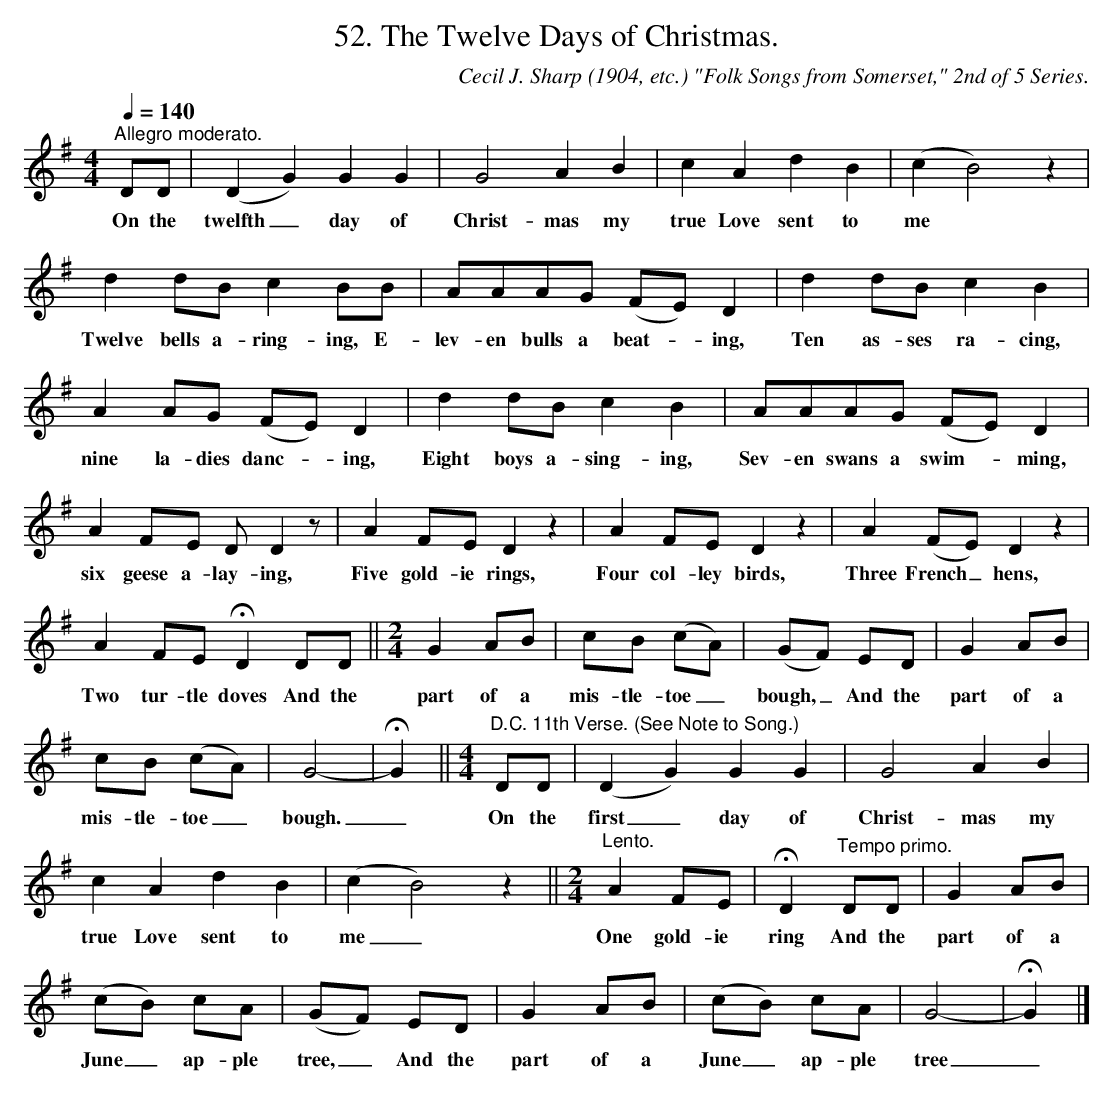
X:1
T:52. The Twelve Days of Christmas.
C:Cecil J. Sharp (1904, etc.) "Folk Songs from Somerset," 2nd of 5 Series.
L:1/8
Q:1/4=140
M:4/4
K:G
"^Allegro moderato." DD | (D2 G2) G2 G2 | G4 A2 B2 | c2 A2 d2 B2 | (c2 B4) z2 |$ d2 dB c2 BB |
w: On the|twelfth _ day of|Christ- mas my|true Love sent to|me *|Twelve bells a- ring- ing, E-|
AAAG (FE) D2 | d2 dB c2 B2 |$ A2 AG (FE) D2 | d2 dB c2 B2 | AAAG (FE) D2 |$ A2 FE D D2 z |
w: lev- en bulls a beat- * ing,|Ten as- ses ra- cing,|nine la- dies danc- * ing,|Eight boys a- sing- ing,|Sev- en swans a swim- * ming,|six geese a- lay- ing,|
A2 FE D2 z2 | A2 FE D2 z2 | A2 (FE) D2 z2 |$ A2 FE !fermata!D2 DD ||[M:2/4] G2 AB | cB (cA) |
w: Five gold- ie rings,|Four col- ley birds,|Three French _ hens,|Two tur- tle doves And the|part of a|mis- tle- toe _|
(GF) ED | G2 AB |$ cB (cA) | G4- | !fermata!G2 ||
w: bough, _ And the|part of a|mis- tle- toe _|bough.|_|
[M:4/4]"^D.C. 11th Verse. (See Note to Song.)" DD | (D2 G2) G2 G2 | G4 A2 B2 |$ c2 A2 d2 B2 |
w: On the|first _ day of|Christ- mas my|true Love sent to|
(c2 B4) z2 ||[M:2/4]"^Lento." A2 FE | !fermata!D2"^Tempo primo." DD | G2 AB |$ (cB) cA | (GF) ED |
w: me _|One gold- ie|ring And the|part of a|June _ ap- ple|tree, _ And the|
G2 AB | (cB) cA | G4- | !fermata!G2 |]
w: part of a|June _ ap- ple|tree|_|
